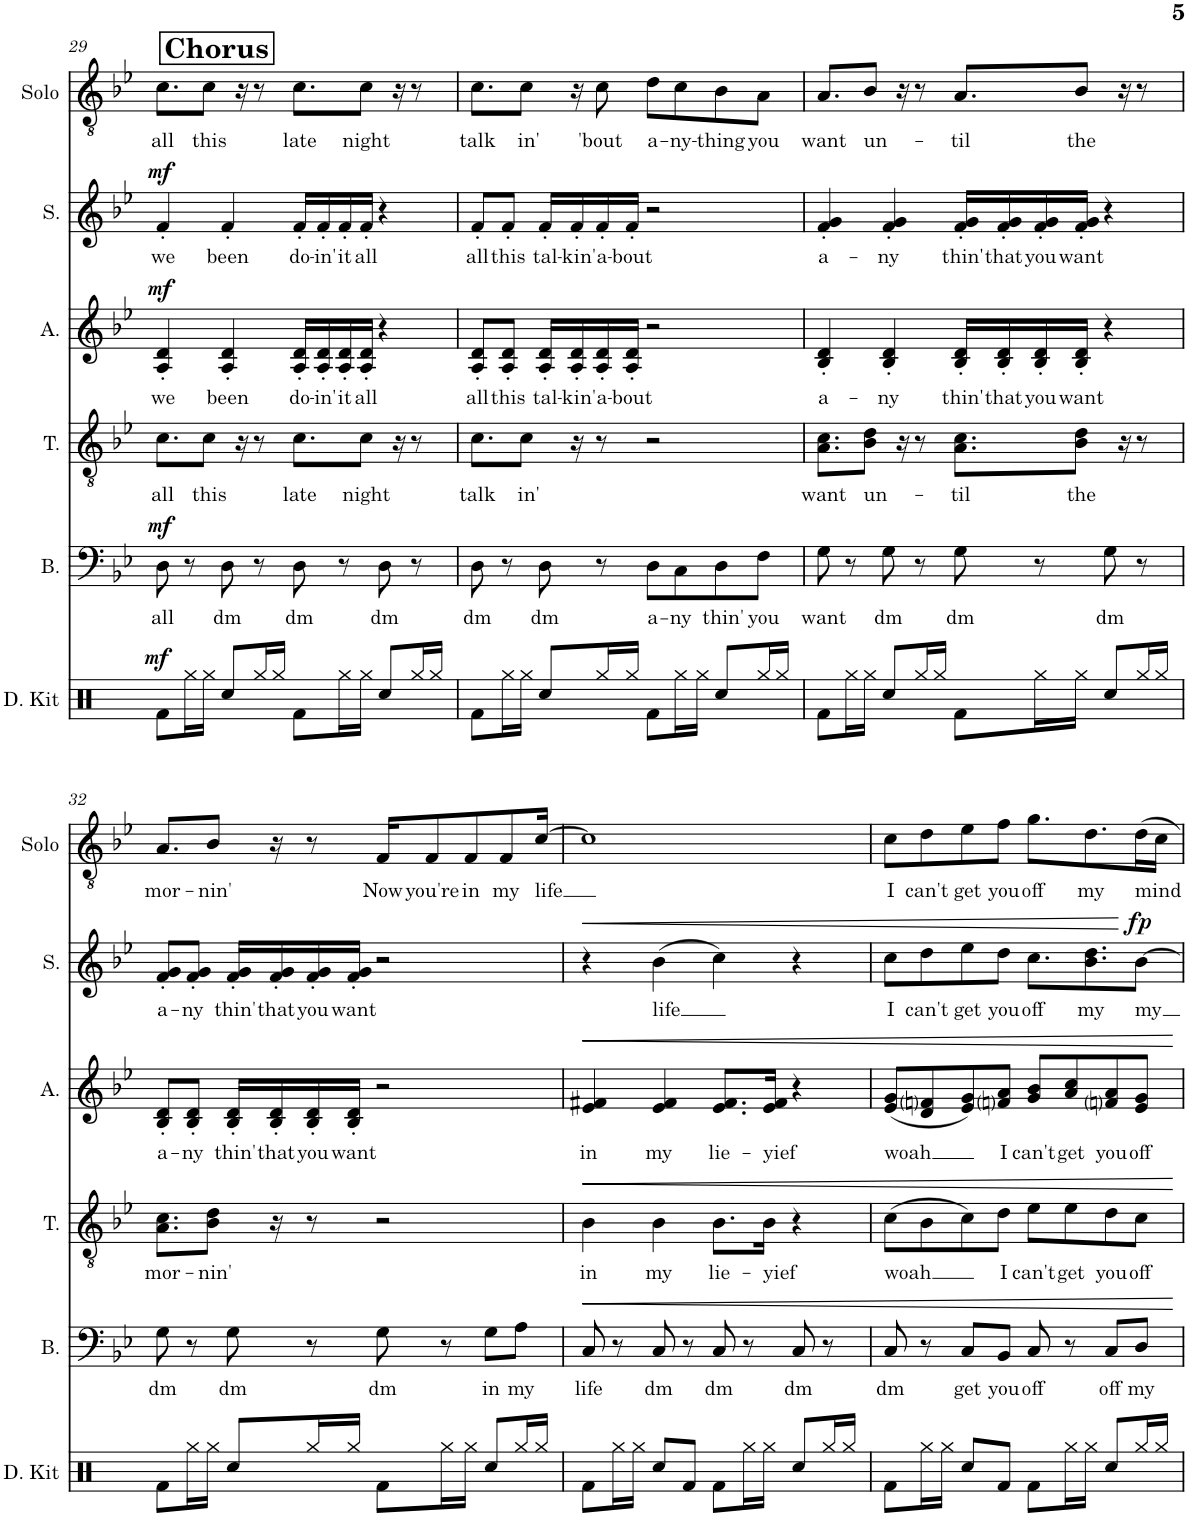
**kern	**dynam	**kern	**text	**dynam	**kern	**text	**dynam	**kern	**text	**dynam	**kern	**text	**dynam	**kern	**text
*part6	*part6	*part5	*part5	*part5	*part4	*part4	*part4	*part3	*part3	*part3	*part2	*part2	*part2	*part1	*part1
*staff6	*staff6	*staff5	*staff5	*staff5	*staff4	*staff4	*staff4	*staff3	*staff3	*staff3	*staff2	*staff2	*staff2	*staff1	*staff1
*I"Drum Kit	*	*I"Bass	*	*	*I"Tenor	*	*	*I"Alto	*	*	*I"Soprano	*	*	*I"Solo	*
*I'D. Kit	*	*I'B.	*	*	*I'T.	*	*	*I'A.	*	*	*I'S.	*	*	*I'Solo	*
!!LO:PB:g=z
*clefX	*	*clefF4	*	*	*clefGv2	*	*	*clefG2	*	*	*clefG2	*	*	*clefGv2	*
*k[]	*	*k[b-e-]	*	*	*k[b-e-]	*	*	*k[b-e-]	*	*	*k[b-e-]	*	*	*k[b-e-]	*
*M4/4	*	*M4/4	*	*	*M4/4	*	*	*M4/4	*	*	*M4/4	*	*	*M4/4	*
!!LO:REH:place=s1:a:B:cj:fs=14:t=Chorus:qo=1
=29	=29	=29	=29	=29	=29	=29	=29	=29	=29	=29	=29	=29	=29	=29	=29
!	!LO:DY:b	!	!LO:LY:b	!LO:DY:a	!	!LO:LY:b	!	!	!LO:LY:b	!LO:DY:a	!	!LO:LY:b	!LO:DY:a	!	!LO:LY:b
8Rf\L	mf	8D\	all	mf	8.c\L	all	.	4A/' 4d/'	we	mf	4f'/	we	mf	8.c\L	all
16Rgg\L	.	8r	.	.	.	.	.	.	.	.	.	.	.	.	.
!	!	!	!	!	!	!LO:LY:b	!	!	!	!	!	!	!	!	!LO:LY:b
16Rgg\JJ	.	.	.	.	8c\J	this	.	.	.	.	.	.	.	8c\J	this
!	!	!	!LO:LY:b	!	!	!	!	!	!LO:LY:b	!	!	!LO:LY:b	!	!	!
8Rcc/L	.	8D\	dm	.	.	.	.	4A/' 4d/'	been	.	4f'/	been	.	.	.
.	.	.	.	.	16r	.	.	.	.	.	.	.	.	16r	.
16Rgg/L	.	8r	.	.	8r	.	.	.	.	.	.	.	.	8r	.
16Rgg/JJ	.	.	.	.	.	.	.	.	.	.	.	.	.	.	.
!	!	!	!LO:LY:b	!	!	!LO:LY:b	!	!	!LO:LY:b	!	!	!LO:LY:b	!	!	!LO:LY:b
8Rf\L	.	8D\	dm	.	8.c\L	late	.	16A/' 16d/'LL	do-	.	16f'/LL	do-	.	8.c\L	late
!	!	!	!	!	!	!	!	!	!LO:LY:b	!	!	!LO:LY:b	!	!	!
.	.	.	.	.	.	.	.	16A/' 16d/'	-in'	.	16f'/	-in'	.	.	.
!	!	!	!	!	!	!	!	!	!LO:LY:b	!	!	!LO:LY:b	!	!	!
16Rgg\L	.	8r	.	.	.	.	.	16A/' 16d/'	it	.	16f'/	it	.	.	.
!	!	!	!	!	!	!LO:LY:b	!	!	!LO:LY:b	!	!	!LO:LY:b	!	!	!LO:LY:b
16Rgg\JJ	.	.	.	.	8c\J	night	.	16A/' 16d/'JJ	all	.	16f'/JJ	all	.	8c\J	night
!	!	!	!LO:LY:b	!	!	!	!	!	!	!	!	!	!	!	!
8Rcc/L	.	8D\	dm	.	.	.	.	4r	.	.	4r	.	.	.	.
.	.	.	.	.	16r	.	.	.	.	.	.	.	.	16r	.
16Rgg/L	.	8r	.	.	8r	.	.	.	.	.	.	.	.	8r	.
16Rgg/JJ	.	.	.	.	.	.	.	.	.	.	.	.	.	.	.
=30	=30	=30	=30	=30	=30	=30	=30	=30	=30	=30	=30	=30	=30	=30	=30
!	!	!	!LO:LY:b	!	!	!LO:LY:b	!	!	!LO:LY:b	!	!	!LO:LY:b	!	!	!LO:LY:b
8Rf\L	.	8D\	dm	.	8.c\L	talk	.	8A/' 8d/'L	all	.	8f'/L	all	.	8.c\L	talk
!	!	!	!	!	!	!	!	!	!LO:LY:b	!	!	!LO:LY:b	!	!	!
16Rgg\L	.	8r	.	.	.	.	.	8A/' 8d/'J	this	.	8f'/J	this	.	.	.
!	!	!	!	!	!	!LO:LY:b	!	!	!	!	!	!	!	!	!LO:LY:b
16Rgg\JJ	.	.	.	.	8c\J	-in'	.	.	.	.	.	.	.	8c\J	-in'
!	!	!	!LO:LY:b	!	!	!	!	!	!LO:LY:b	!	!	!LO:LY:b	!	!	!
8Rcc/L	.	8D\	dm	.	.	.	.	16A/' 16d/'LL	tal-	.	16f'/LL	tal-	.	.	.
!	!	!	!	!	!	!	!	!	!LO:LY:b	!	!	!LO:LY:b	!	!	!
.	.	.	.	.	16r	.	.	16A/' 16d/'	-kin'	.	16f'/	-kin'	.	16r	.
!	!	!	!	!	!	!	!	!	!LO:LY:b	!	!	!LO:LY:b	!	!	!LO:LY:b
16Rgg/L	.	8r	.	.	8r	.	.	16A/' 16d/'	a-	.	16f'/	a-	.	8c\	'bout
!	!	!	!	!	!	!	!	!	!LO:LY:b	!	!	!LO:LY:b	!	!	!
16Rgg/JJ	.	.	.	.	.	.	.	16A/' 16d/'JJ	-bout	.	16f'/JJ	-bout	.	.	.
!	!	!	!LO:LY:b	!	!	!	!	!	!	!	!	!	!	!	!LO:LY:b
8Rf\L	.	8D\L	a-	.	2r	.	.	2r	.	.	2r	.	.	8d\L	a-
!	!	!	!LO:LY:b	!	!	!	!	!	!	!	!	!	!	!	!LO:LY:b
16Rgg\L	.	8C\	-ny	.	.	.	.	.	.	.	.	.	.	8c\	-ny-
16Rgg\JJ	.	.	.	.	.	.	.	.	.	.	.	.	.	.	.
!	!	!	!LO:LY:b	!	!	!	!	!	!	!	!	!	!	!	!LO:LY:b
8Rcc/L	.	8D\	thin'	.	.	.	.	.	.	.	.	.	.	8B-\	-thing
!	!	!	!LO:LY:b	!	!	!	!	!	!	!	!	!	!	!	!LO:LY:b
16Rgg/L	.	8F\J	you	.	.	.	.	.	.	.	.	.	.	8A\J	you
16Rgg/JJ	.	.	.	.	.	.	.	.	.	.	.	.	.	.	.
=31	=31	=31	=31	=31	=31	=31	=31	=31	=31	=31	=31	=31	=31	=31	=31
!	!	!	!LO:LY:b	!	!	!LO:LY:b	!	!	!LO:LY:b	!	!	!LO:LY:b	!	!	!LO:LY:b
8Rf\L	.	8G\	want	.	8.A\ 8.c\L	want	.	4B-/' 4d/'	a-	.	4f/' 4g/'	a-	.	8.A/L	want
16Rgg\L	.	8r	.	.	.	.	.	.	.	.	.	.	.	.	.
!	!	!	!	!	!	!LO:LY:b	!	!	!	!	!	!	!	!	!LO:LY:b
16Rgg\JJ	.	.	.	.	8B-\ 8d\J	un-	.	.	.	.	.	.	.	8B-/J	un-
!	!	!	!LO:LY:b	!	!	!	!	!	!LO:LY:b	!	!	!LO:LY:b	!	!	!
8Rcc/L	.	8G\	dm	.	.	.	.	4B-/' 4d/'	-ny	.	4f/' 4g/'	-ny	.	.	.
.	.	.	.	.	16r	.	.	.	.	.	.	.	.	16r	.
16Rgg/L	.	8r	.	.	8r	.	.	.	.	.	.	.	.	8r	.
16Rgg/JJ	.	.	.	.	.	.	.	.	.	.	.	.	.	.	.
!	!	!	!LO:LY:b	!	!	!LO:LY:b	!	!	!LO:LY:b	!	!	!LO:LY:b	!	!	!LO:LY:b
8Rf\L	.	8G\	dm	.	8.A\ 8.c\L	-til	.	16B-/' 16d/'LL	thin'	.	16f/' 16g/'LL	thin'	.	8.A/L	-til
!	!	!	!	!	!	!	!	!	!LO:LY:b	!	!	!LO:LY:b	!	!	!
.	.	.	.	.	.	.	.	16B-/' 16d/'	that	.	16f/' 16g/'	that	.	.	.
!	!	!	!	!	!	!	!	!	!LO:LY:b	!	!	!LO:LY:b	!	!	!
16Rgg\L	.	8r	.	.	.	.	.	16B-/' 16d/'	you	.	16f/' 16g/'	you	.	.	.
!	!	!	!	!	!	!LO:LY:b	!	!	!LO:LY:b	!	!	!LO:LY:b	!	!	!LO:LY:b
16Rgg\JJ	.	.	.	.	8B-\ 8d\J	the	.	16B-/' 16d/'JJ	want	.	16f/' 16g/'JJ	want	.	8B-/J	the
!	!	!	!LO:LY:b	!	!	!	!	!	!	!	!	!	!	!	!
8Rcc/L	.	8G\	dm	.	.	.	.	4r	.	.	4r	.	.	.	.
.	.	.	.	.	16r	.	.	.	.	.	.	.	.	16r	.
16Rgg/L	.	8r	.	.	8r	.	.	.	.	.	.	.	.	8r	.
16Rgg/JJ	.	.	.	.	.	.	.	.	.	.	.	.	.	.	.
!!LO:LB:g=z
=32	=32	=32	=32	=32	=32	=32	=32	=32	=32	=32	=32	=32	=32	=32	=32
!	!	!	!LO:LY:b	!	!	!LO:LY:b	!	!	!LO:LY:b	!	!	!LO:LY:b	!	!	!LO:LY:b
8Rf\L	.	8G\	dm	.	8.A\ 8.c\L	mor-	.	8B-/' 8d/'L	a-	.	8f/' 8g/'L	a-	.	8.A/L	mor-
!	!	!	!	!	!	!	!	!	!LO:LY:b	!	!	!LO:LY:b	!	!	!
16Rgg\L	.	8r	.	.	.	.	.	8B-/' 8d/'J	-ny	.	8f/' 8g/'J	-ny	.	.	.
!	!	!	!	!	!	!LO:LY:b	!	!	!	!	!	!	!	!	!LO:LY:b
16Rgg\JJ	.	.	.	.	8B-\ 8d\J	-nin'	.	.	.	.	.	.	.	8B-/J	-nin'
!	!	!	!LO:LY:b	!	!	!	!	!	!LO:LY:b	!	!	!LO:LY:b	!	!	!
8Rcc/L	.	8G\	dm	.	.	.	.	16B-/' 16d/'LL	thin'	.	16f/' 16g/'LL	thin'	.	.	.
!	!	!	!	!	!	!	!	!	!LO:LY:b	!	!	!LO:LY:b	!	!	!
.	.	.	.	.	16r	.	.	16B-/' 16d/'	that	.	16f/' 16g/'	that	.	16r	.
!	!	!	!	!	!	!	!	!	!LO:LY:b	!	!	!LO:LY:b	!	!	!
16Rgg/L	.	8r	.	.	8r	.	.	16B-/' 16d/'	you	.	16f/' 16g/'	you	.	8r	.
!	!	!	!	!	!	!	!	!	!LO:LY:b	!	!	!LO:LY:b	!	!	!
16Rgg/JJ	.	.	.	.	.	.	.	16B-/' 16d/'JJ	want	.	16f/' 16g/'JJ	want	.	.	.
!	!	!	!LO:LY:b	!	!	!	!	!	!	!	!	!	!	!	!LO:LY:b
8Rf\L	.	8G\	dm	.	2r	.	.	2r	.	.	2r	.	.	16F/KL	Now
!	!	!	!	!	!	!	!	!	!	!	!	!	!	!	!LO:LY:b
.	.	.	.	.	.	.	.	.	.	.	.	.	.	8F/	you're
16Rgg\L	.	8r	.	.	.	.	.	.	.	.	.	.	.	.	.
!	!	!	!	!	!	!	!	!	!	!	!	!	!	!	!LO:LY:b
16Rgg\JJ	.	.	.	.	.	.	.	.	.	.	.	.	.	8F/	in
!	!	!	!LO:LY:b	!	!	!	!	!	!	!	!	!	!	!	!
8Rcc/L	.	8G\L	in	.	.	.	.	.	.	.	.	.	.	.	.
!	!	!	!	!	!	!	!	!	!	!	!	!	!	!	!LO:LY:b
.	.	.	.	.	.	.	.	.	.	.	.	.	.	8F/	my
!	!	!	!LO:LY:b	!	!	!	!	!	!	!	!	!	!	!	!
16Rgg/L	.	8A\J	my	.	.	.	.	.	.	.	.	.	.	.	.
!	!	!	!	!	!	!	!	!	!	!	!	!	!	!	!LO:LY:b
16Rgg/JJ	.	.	.	.	.	.	.	.	.	.	.	.	.	[16c/Jk	life
=33	=33	=33	=33	=33	=33	=33	=33	=33	=33	=33	=33	=33	=33	=33	=33
!	!	!	!LO:LY:b	!LO:HP:b	!	!LO:LY:b	!LO:HP:b	!	!LO:LY:b	!LO:HP:b	!	!	!LO:HP:b	!	!
8Rf\L	.	8C/	life	<	4B-\	in	<	4e-/ 4f#X/	in	<	4r	.	<	1c]	.
16Rgg\L	.	8r	.	.	.	.	.	.	.	.	.	.	.	.	.
16Rgg\JJ	.	.	.	.	.	.	.	.	.	.	.	.	.	.	.
!	!	!	!LO:LY:b	!	!	!LO:LY:b	!	!	!LO:LY:b	!	!	!LO:LY:b	!	!	!
8Rcc/L	.	8C/	dm	.	4B-\	my	.	4e-/ 4f#/	my	.	(4b-\	life	.	.	.
8Rf/J	.	8r	.	.	.	.	.	.	.	.	.	.	.	.	.
!	!	!	!LO:LY:b	!	!	!LO:LY:b	!	!	!LO:LY:b	!	!	!	!	!	!
8Rf\L	.	8C/	dm	.	8.B-\L	lie-	.	8.e-/ 8.f#/L	lie-	.	4cc\)	.	.	.	.
16Rgg\L	.	8r	.	.	.	.	.	.	.	.	.	.	.	.	.
!	!	!	!	!	!	!LO:LY:b	!	!	!LO:LY:b	!	!	!	!	!	!
16Rgg\JJ	.	.	.	.	16B-\Jk	-yief	.	16e-/ 16f#/Jk	-yief	.	.	.	.	.	.
!	!	!	!LO:LY:b	!	!	!	!	!	!	!	!	!	!	!	!
8Rcc/L	.	8C/	dm	.	4r	.	.	4r	.	.	4r	.	.	.	.
16Rgg/L	.	8r	.	.	.	.	.	.	.	.	.	.	.	.	.
16Rgg/JJ	.	.	.	.	.	.	.	.	.	.	.	.	.	.	.
=34	=34	=34	=34	=34	=34	=34	=34	=34	=34	=34	=34	=34	=34	=34	=34
!	!	!	!LO:LY:b	!	!	!LO:LY:b	!	!	!LO:LY:b	!	!	!LO:LY:b	!	!	!LO:LY:b
8Rf\L	.	8C/	dm	.	(8c\L	woah	.	(8e-/ 8g/L	woah	.	8cc\L	I	.	8c\L	I
!	!	!	!	!	!	!	!	!	!	!	!	!LO:LY:b	!	!	!LO:LY:b
16Rgg\L	.	8r	.	.	8B-\	.	.	8d/ 8fni/	.	.	8dd\	can't	.	8d\	can't
16Rgg\JJ	.	.	.	.	.	.	.	.	.	.	.	.	.	.	.
!	!	!	!LO:LY:b	!	!	!	!	!	!	!	!	!LO:LY:b	!	!	!LO:LY:b
8Rcc/L	.	8C/L	get	.	8c\)	.	.	8e-/ 8g/)	.	.	8ee-\	get	.	8e-\	get
!	!	!	!LO:LY:b	!	!	!LO:LY:b	!	!	!LO:LY:b	!	!	!LO:LY:b	!	!	!LO:LY:b
8Rf/J	.	8BB-/J	you	.	8d\J	I	.	8fni/ 8a/J	I	.	8dd\J	you	.	8f\J	you
!	!	!	!LO:LY:b	!	!	!LO:LY:b	!	!	!LO:LY:b	!	!	!LO:LY:b	!	!	!LO:LY:b
8Rf\L	.	8C/	off	.	8e-\L	can't	.	8g/ 8b-/L	can't	.	8.cc\L	off	.	8.g\L	off
!	!	!	!	!	!	!LO:LY:b	!	!	!LO:LY:b	!	!	!	!	!	!
16Rgg\L	.	8r	.	.	8e-\	get	.	8a/ 8cc/	get	.	.	.	.	.	.
!	!	!	!	!	!	!	!	!	!	!	!	!LO:LY:b	!	!	!LO:LY:b
16Rgg\JJ	.	.	.	.	.	.	.	.	.	.	8.b-\ 8.dd\	my	.	8.d\	my
!	!	!	!LO:LY:b	!	!	!LO:LY:b	!	!	!LO:LY:b	!	!	!	!	!	!
8Rcc/L	.	8C/L	off	.	8d\	you	.	8fni/ 8a/	you	.	.	.	.	.	.
!	!	!	!LO:LY:b	!	!	!LO:LY:b	!	!	!LO:LY:b	!	!	!LO:LY:b	!LO:DY:n=1:a	!	!LO:LY:b
16Rgg/L	.	8D/J	my	.	8c\J	off	.	8e-/ 8g/J	off	.	[8b-\J	my	[ fp	16d\L	mind
16Rgg/JJ	.	.	.	.	.	.	.	.	.	.	.	.	.	16c\JJ	.
.	.	.	.	[	.	.	[	.	.	[	.	.	.	.	.
=	=	=	=	=	=	=	=	=	=	=	=	=	=	=	=
*-	*-	*-	*-	*-	*-	*-	*-	*-	*-	*-	*-	*-	*-	*-	*-
